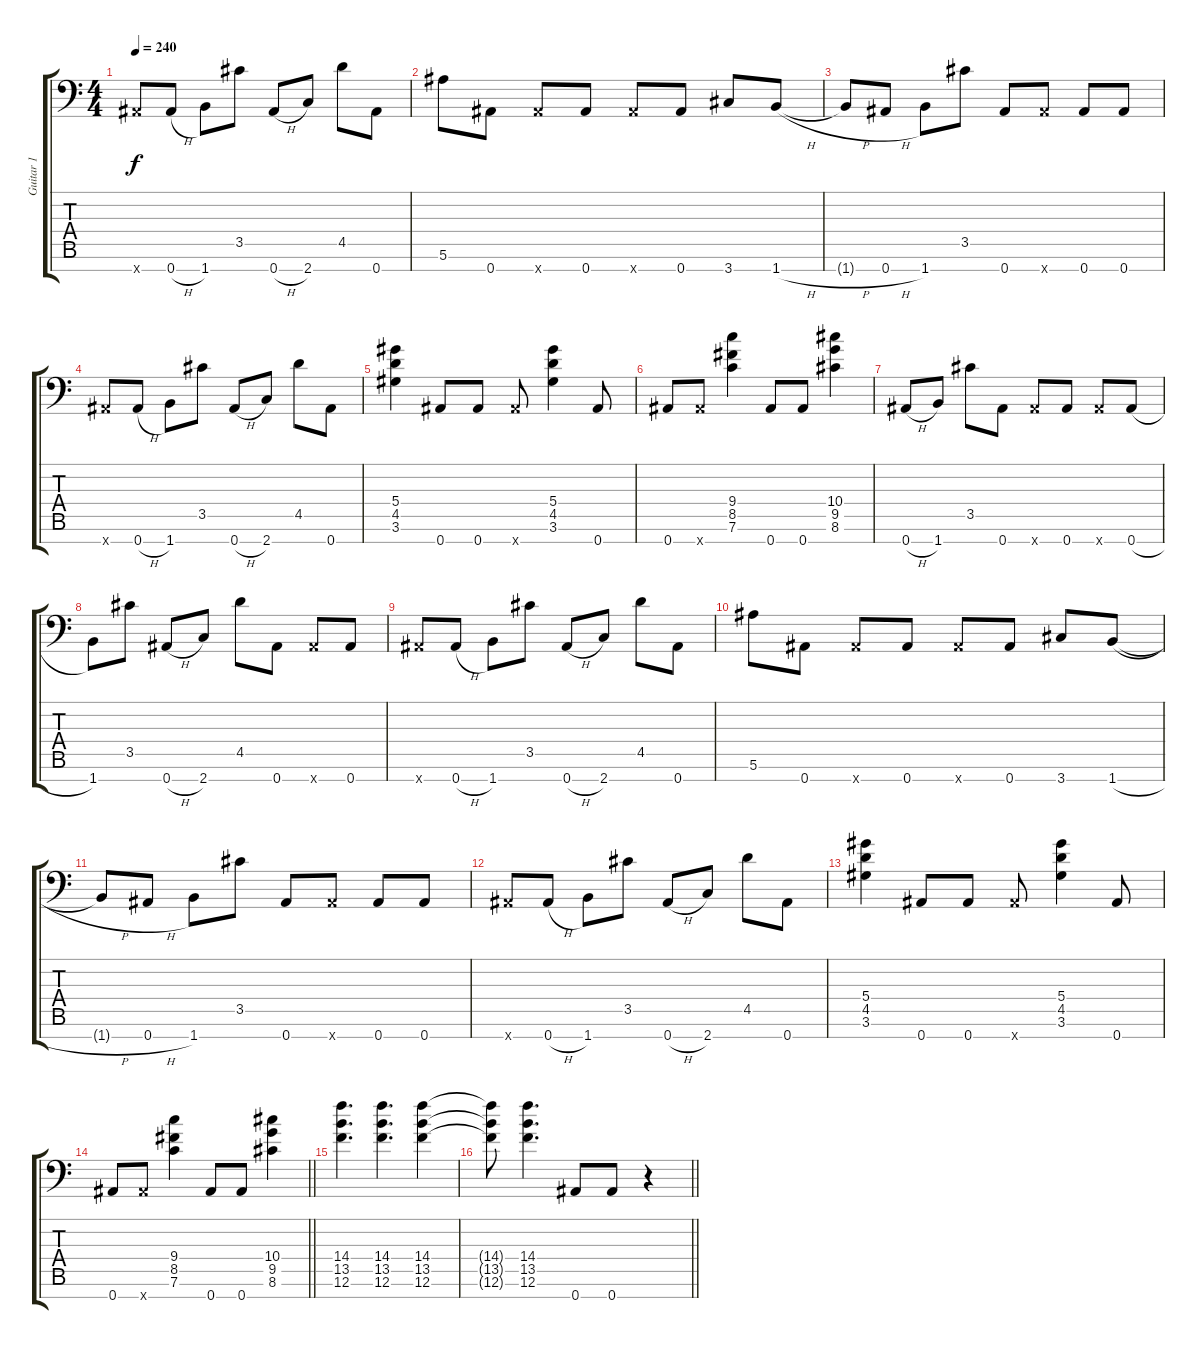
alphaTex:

\track ("Guitar 1" "Guitar 1") {instrument distortionguitar}
\staff {score tabs}
\tuning (F4 C4 Ab3 Eb3 Bb2 F2 Bb1) {hide}
\ts (4 4)
\tempo 240
\clef f4
\ks c
0.7{x}.8{dy f} 0.7{h}.8 1.7.8 3.5.8 0.7{h}.8 2.7.8 4.5.8 0.7.8 |
5.6.8 0.7.8 0.7{x}.8 0.7.8 0.7{x}.8 0.7.8 3.7.8 1.7{h}.8 |
1.7{h t}.8 0.7{h}.8 1.7.8 3.5.8 0.7.8 0.7{x}.8 0.7.8 0.7.8 |
0.7{x}.8 0.7{h}.8 1.7.8 3.5.8 0.7{h}.8 2.7.8 4.5.8 0.7.8 |
(5.4 4.5 3.6).4 0.7.8 0.7.8 0.7{x}.8 (5.4 4.5 3.6).4 0.7.8 |
0.7.8 0.7{x}.8 (9.4 8.5 7.6).4 0.7.8 0.7.8 (10.4 9.5 8.6).4 |
0.7{h}.8 1.7.8 3.5.8 0.7.8 0.7{x}.8 0.7.8 0.7{x}.8 0.7{h}.8 |
1.7.8 3.5.8 0.7{h}.8 2.7.8 4.5.8 0.7.8 0.7{x}.8 0.7.8 |
0.7{x}.8 0.7{h}.8 1.7.8 3.5.8 0.7{h}.8 2.7.8 4.5.8 0.7.8 |
5.6.8 0.7.8 0.7{x}.8 0.7.8 0.7{x}.8 0.7.8 3.7.8 1.7{h}.8 |
1.7{h t}.8 0.7{h}.8 1.7.8 3.5.8 0.7.8 0.7{x}.8 0.7.8 0.7.8 |
0.7{x}.8 0.7{h}.8 1.7.8 3.5.8 0.7{h}.8 2.7.8 4.5.8 0.7.8 |
(5.4 4.5 3.6).4 0.7.8 0.7.8 0.7{x}.8 (5.4 4.5 3.6).4 0.7.8 |
\barLineRight lightlight
0.7.8 0.7{x}.8 (9.4 8.5 7.6).4 0.7.8 0.7.8 (10.4 9.5 8.6).4 |
(14.4 13.5 12.6).4{d} (14.4 13.5 12.6).4{d} (14.4 13.5 12.6).4 |
\barLineRight lightlight
(14.4{t} 13.5{t} 12.6{t}).8 (14.4 13.5 12.6).4{d} 0.7.8 0.7.8 r.4
